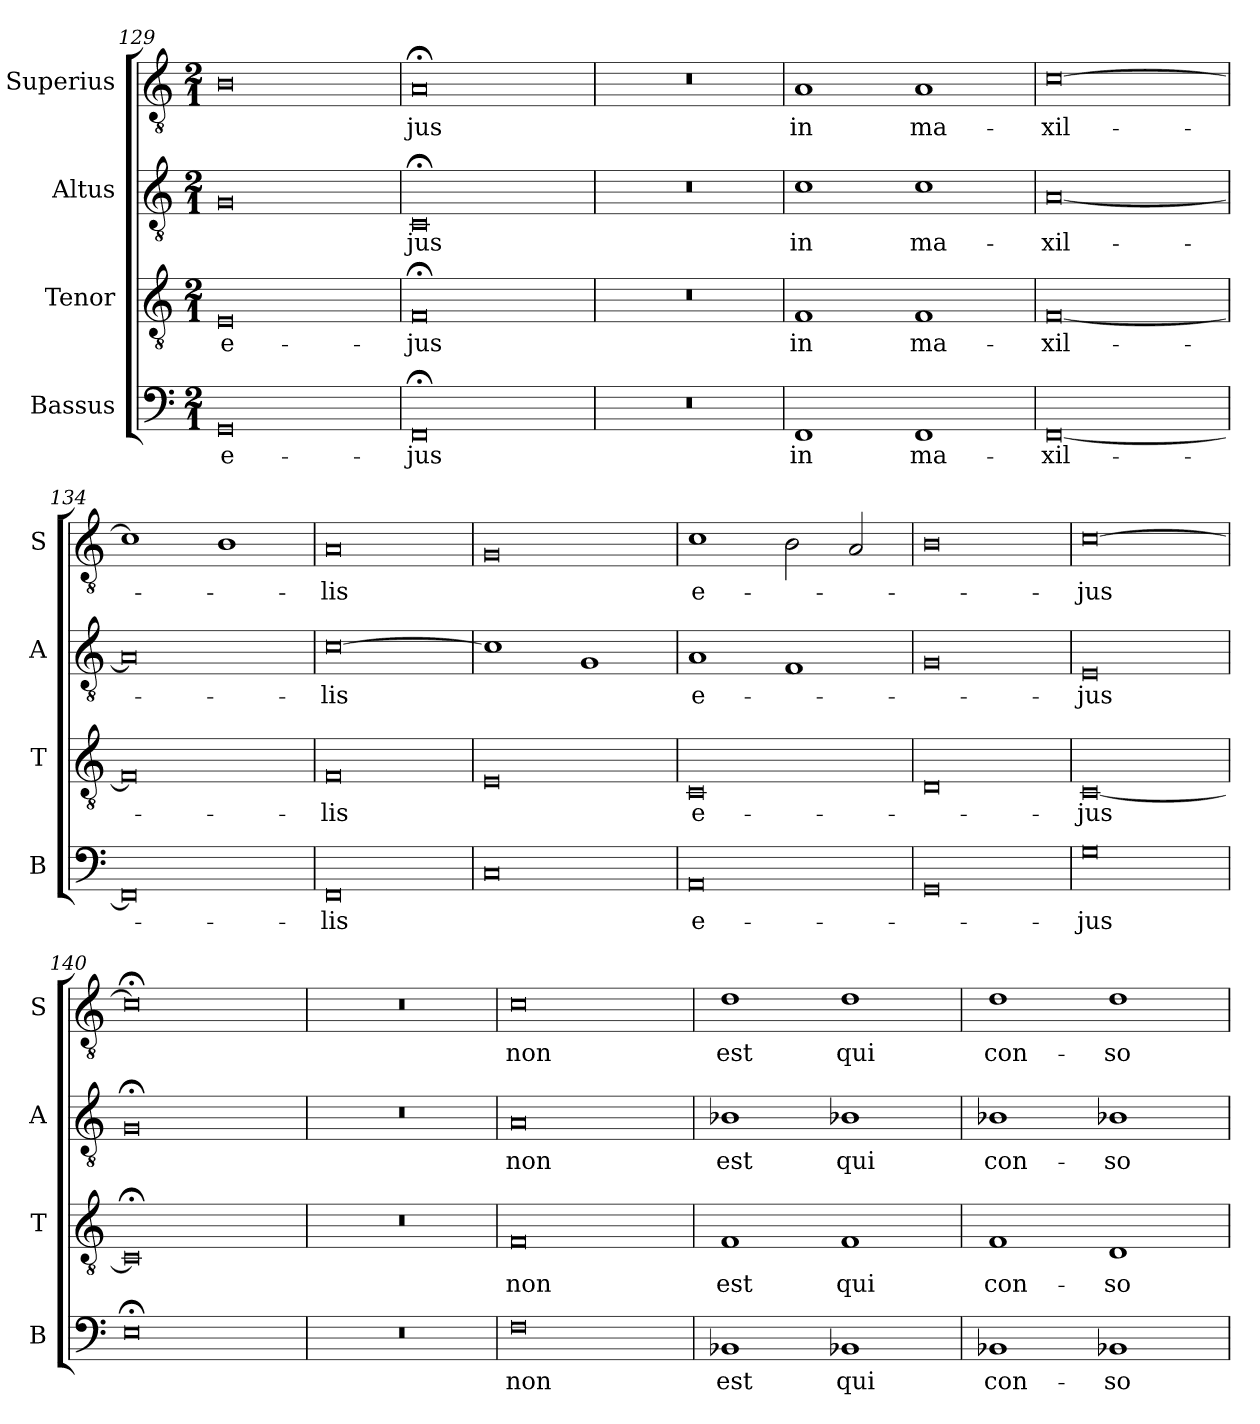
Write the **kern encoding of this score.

**kern	**text	**kern	**text	**kern	**text	**kern	**text
*part4	*part4	*part3	*part3	*part2	*part2	*part1	*part1
*staff4	*staff4	*staff3	*staff3	*staff2	*staff2	*staff1	*staff1
*I"Bassus	*	*I"Tenor	*	*I"Altus	*	*I"Superius	*
*I'B	*	*I'T	*	*I'A	*	*I'S	*
*clefF4	*	*clefGv2	*	*clefGv2	*	*clefGv2	*
*k[]	*	*k[]	*	*k[]	*	*k[]	*
*M2/1	*	*M2/1	*	*M2/1	*	*M2/1	*
=129	=129	=129	=129	=129	=129	=129	=129
0GG	e-	0E	e-	0G	.	0B	.
=130	=130	=130	=130	=130	=130	=130	=130
0FF;<	-jus	0F;<	-jus	0C;<	-jus	0A;<	-jus
=131	=131	=131	=131	=131	=131	=131	=131
0r	.	0r	.	0r	.	0r	.
=132	=132	=132	=132	=132	=132	=132	=132
1FF	in	1F	in	1c	in	1A	in
1FF	ma-	1F	ma-	1c	ma-	1A	ma-
=133	=133	=133	=133	=133	=133	=133	=133
[0FF	-xil-	[0F	-xil-	[0A	-xil-	[0c	-xil-
=134	=134	=134	=134	=134	=134	=134	=134
0FF]	.	0F]	.	0A]	.	1c]	.
.	.	.	.	.	.	1B	.
=135	=135	=135	=135	=135	=135	=135	=135
0FF	-lis	0F	-lis	[0c	-lis	0A	-lis
=136	=136	=136	=136	=136	=136	=136	=136
0C	.	0E	.	1c]	.	0G	.
.	.	.	.	1G	.	.	.
=137	=137	=137	=137	=137	=137	=137	=137
0AA	e-	0C	e-	1A	e-	1c	e-
.	.	.	.	1F	.	2B\	.
.	.	.	.	.	.	2A/	.
=138	=138	=138	=138	=138	=138	=138	=138
0GG	.	0D	.	0G	.	0B	.
=139	=139	=139	=139	=139	=139	=139	=139
0G	-jus	[0C	-jus	0E	-jus	[0c	-jus
=140	=140	=140	=140	=140	=140	=140	=140
0E;<	.	0C;<]	.	0G;<	.	0c;<]	.
=141	=141	=141	=141	=141	=141	=141	=141
0r	.	0r	.	0r	.	0r	.
=142	=142	=142	=142	=142	=142	=142	=142
0F	non	0F	non	0A	non	0c	non
=143	=143	=143	=143	=143	=143	=143	=143
1BB-X	est	1F	est	1B-X	est	1d	est
1BB-X	qui	1F	qui	1B-X	qui	1d	qui
=144	=144	=144	=144	=144	=144	=144	=144
1BB-X	con-	1F	con-	1B-X	con-	1d	con-
1BB-X	-so-	1D	-so-	1B-X	-so-	1d	-so-
=	=	=	=	=	=	=	=
*-	*-	*-	*-	*-	*-	*-	*-
